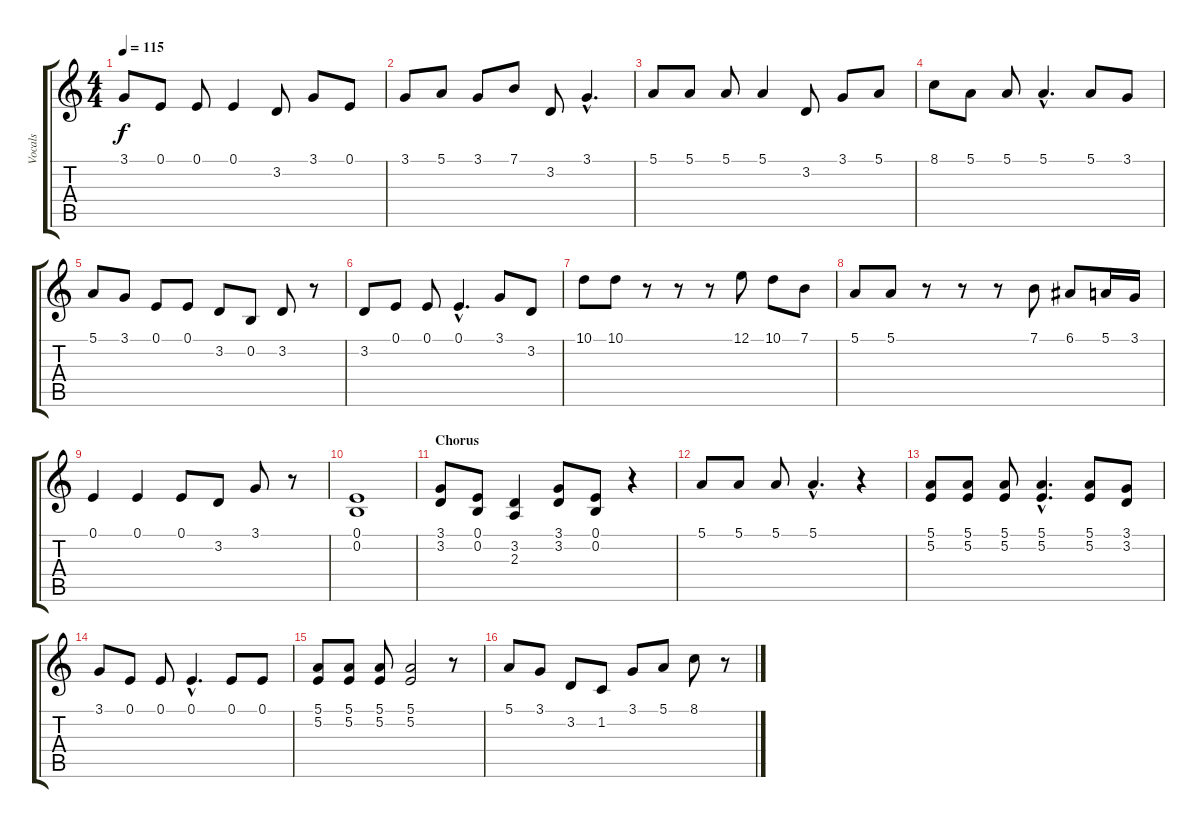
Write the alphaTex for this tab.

\track ("Vocals" "Vocals") {instrument altosax}
\staff {score tabs}
\tuning (E4 B3 G3 D3 A2 E2) {hide}
\ts (4 4)
\tempo 115
\clef g2
\ks c
3.1.8{dy f} 0.1.8 0.1.8 0.1.4 3.2.8 3.1.8 0.1.8 |
3.1.8 5.1.8 3.1.8 7.1.8 3.2.8 3.1{hac}.4{d} |
5.1.8 5.1.8 5.1.8 5.1.4 3.2.8 3.1.8 5.1.8 |
8.1.8 5.1.8 5.1.8 5.1{hac}.4{d} 5.1.8 3.1.8 |
5.1.8 3.1.8 0.1.8 0.1.8 3.2.8 0.2.8 3.2.8 r.8 |
3.2.8 0.1.8 0.1.8 0.1{hac}.4{d} 3.1.8 3.2.8 |
10.1.8 10.1.8 r.8 r.8 r.8 12.1.8 10.1.8 7.1.8 |
5.1.8 5.1.8 r.8 r.8 r.8 7.1.8 6.1.8 5.1.16 3.1.16 |
0.1.4 0.1.4 0.1.8 3.2.8 3.1.8 r.8 |
(0.1 0.2).1 |
\section ("" "Chorus")
(3.1 3.2).8 (0.1 0.2).8 (3.2 2.3).4 (3.1 3.2).8 (0.1 0.2).8 r.4 |
5.1.8 5.1.8 5.1.8 5.1{hac}.4{d} r.4 |
(5.1 5.2).8 (5.1 5.2).8 (5.1 5.2).8 (5.1{hac} 5.2{hac}).4{d} (5.1 5.2).8 (3.1 3.2).8 |
3.1.8 0.1.8 0.1.8 0.1{hac}.4{d} 0.1.8 0.1.8 |
(5.1 5.2).8 (5.1 5.2).8 (5.1 5.2).8 (5.1 5.2).2 r.8 |
5.1.8 3.1.8 3.2.8 1.2.8 3.1.8 5.1.8 8.1.8 r.8
